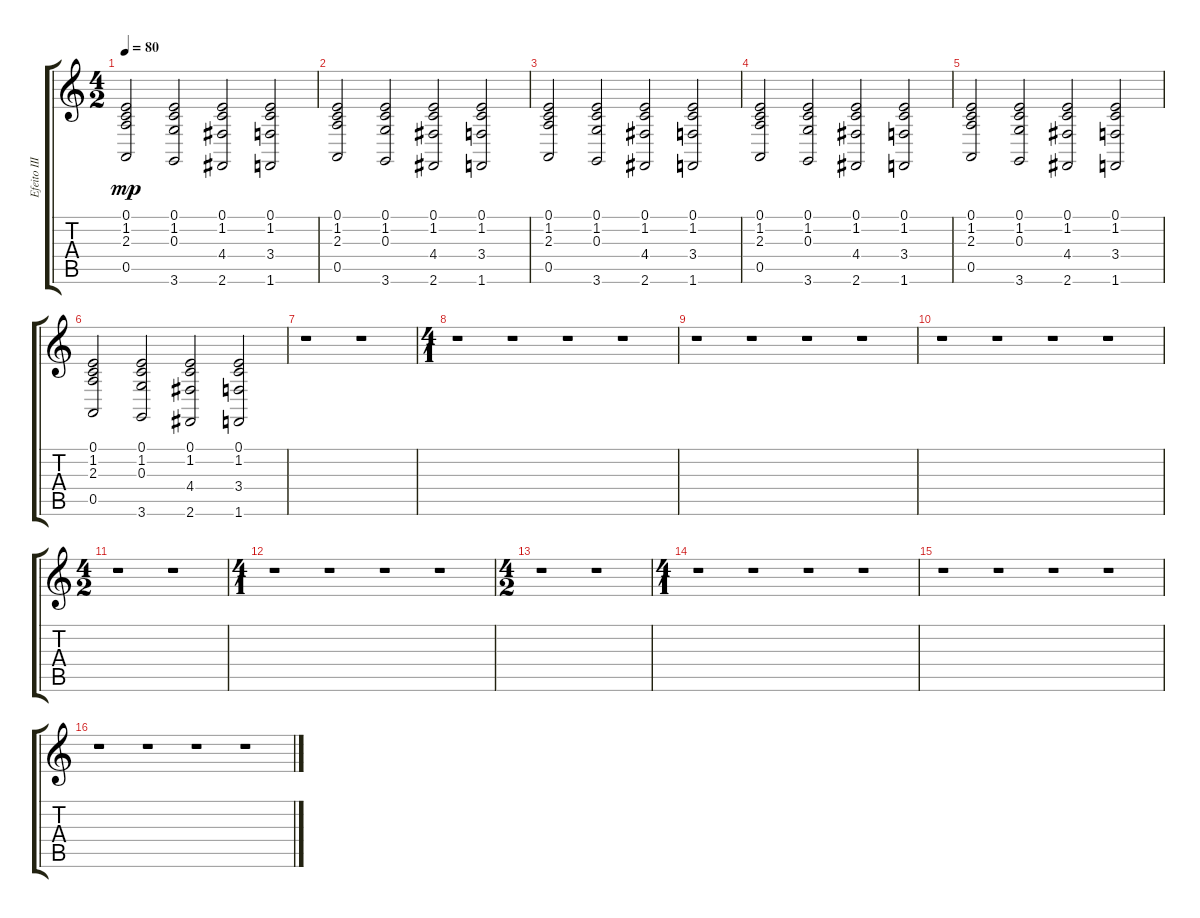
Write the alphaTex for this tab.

\track ("Efeito III" "Efeito III") {instrument stringensemble2}
\staff {score tabs}
\tuning (E4 B3 G3 D3 A2 E2) {hide}
\ts (4 2)
\tempo 80
\clef g2
\ks c
(0.1 1.2 2.3 0.5).2{dy mp instrument stringensemble2} (0.1 1.2 0.3 3.6).2 (0.1 1.2 4.4 2.6).2 (0.1 1.2 3.4 1.6).2 |
(0.1 1.2 2.3 0.5).2 (0.1 1.2 0.3 3.6).2 (0.1 1.2 4.4 2.6).2 (0.1 1.2 3.4 1.6).2 |
(0.1 1.2 2.3 0.5).2 (0.1 1.2 0.3 3.6).2 (0.1 1.2 4.4 2.6).2 (0.1 1.2 3.4 1.6).2 |
(0.1 1.2 2.3 0.5).2 (0.1 1.2 0.3 3.6).2 (0.1 1.2 4.4 2.6).2 (0.1 1.2 3.4 1.6).2 |
(0.1 1.2 2.3 0.5).2 (0.1 1.2 0.3 3.6).2 (0.1 1.2 4.4 2.6).2 (0.1 1.2 3.4 1.6).2 |
(0.1 1.2 2.3 0.5).2 (0.1 1.2 0.3 3.6).2 (0.1 1.2 4.4 2.6).2 (0.1 1.2 3.4 1.6).2 |
r.1 r.1 |
\ts (4 1)
r.1 r.1 r.1 r.1 |
r.1 r.1 r.1 r.1 |
r.1 r.1 r.1 r.1 |
\ts (4 2)
r.1 r.1 |
\ts (4 1)
r.1 r.1 r.1 r.1 |
\ts (4 2)
r.1 r.1 |
\ts (4 1)
r.1 r.1 r.1 r.1 |
r.1 r.1 r.1 r.1 |
r.1 r.1 r.1 r.1
